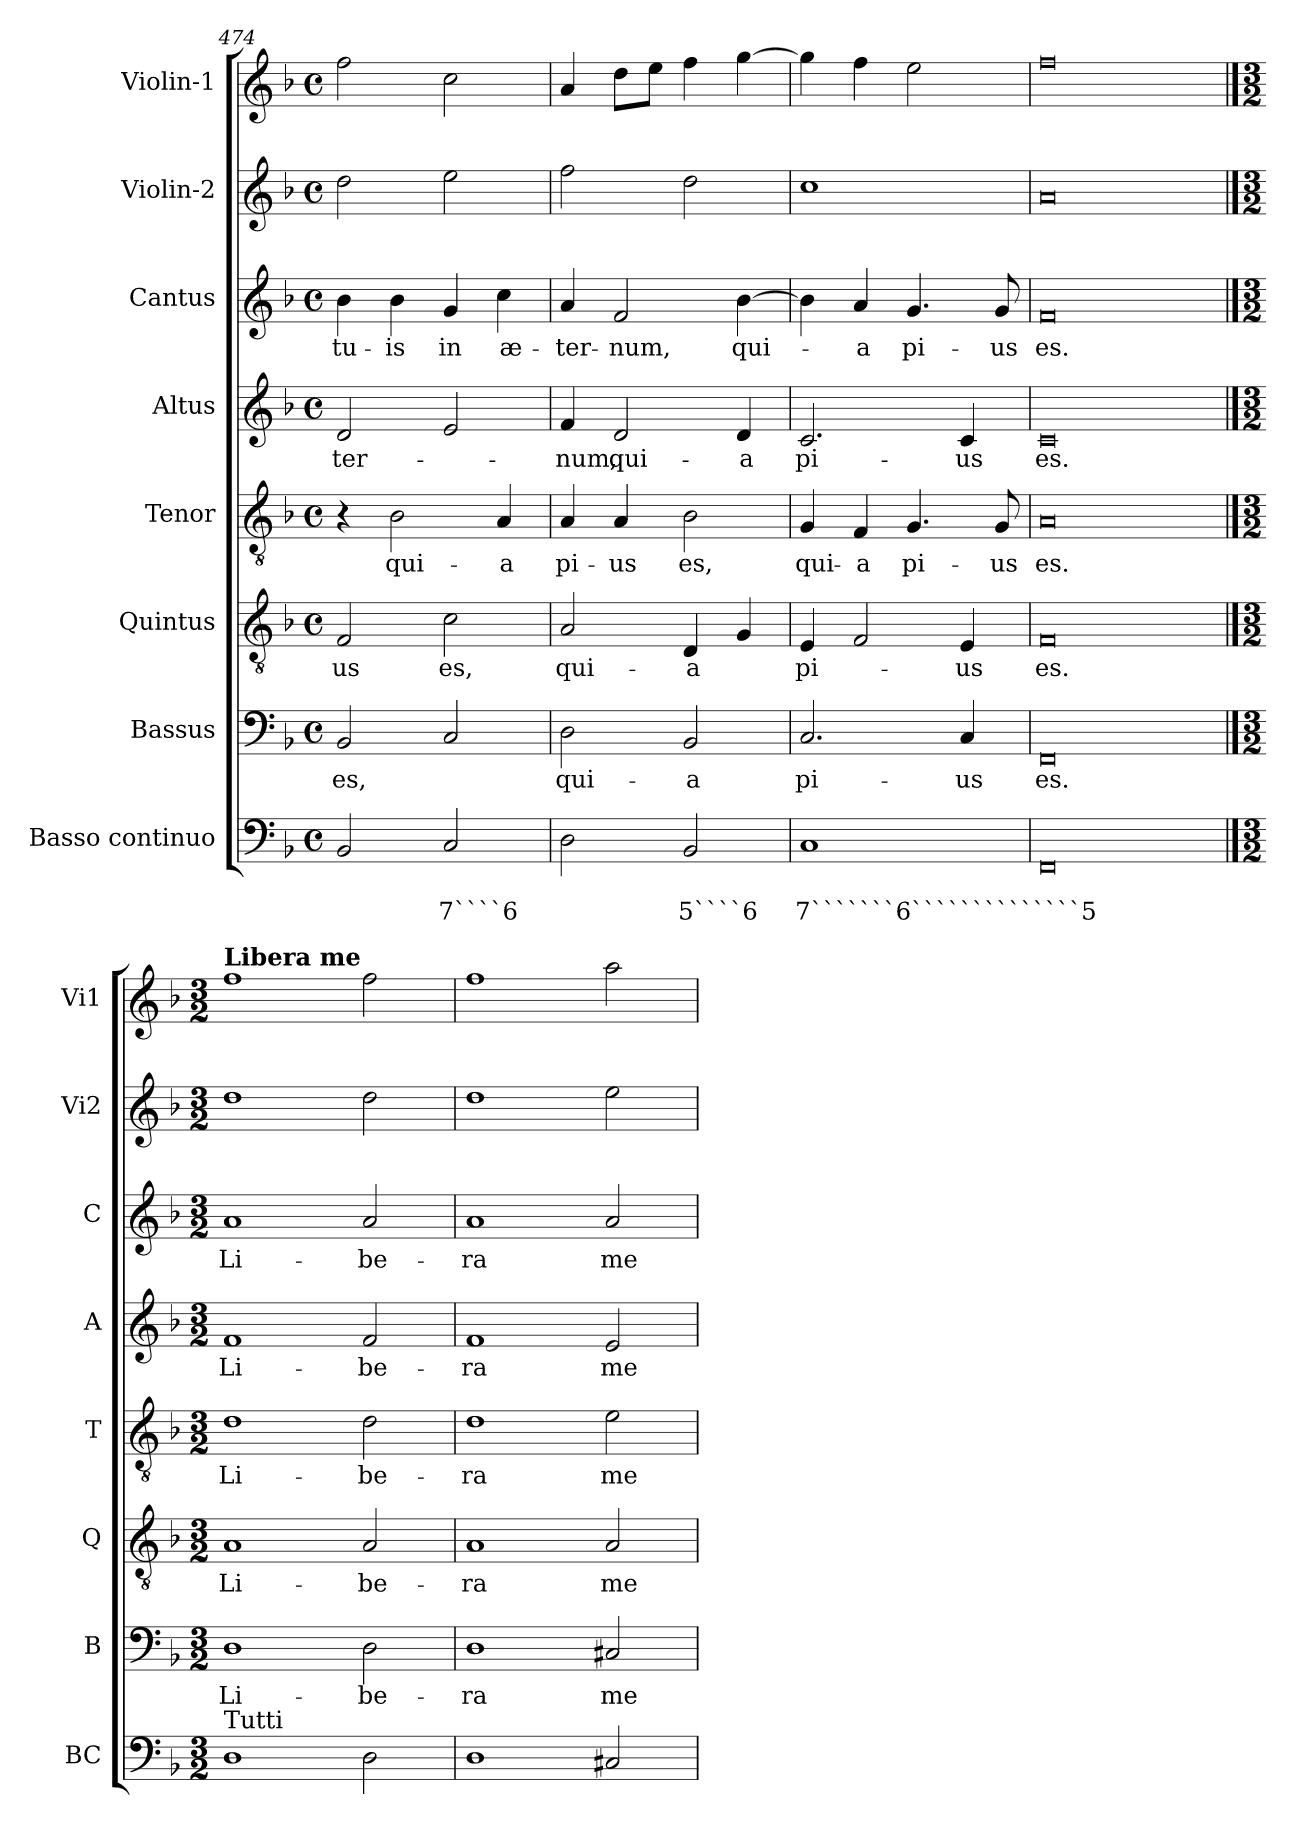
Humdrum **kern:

**kern	**text	**text	**kern	**text	**kern	**text	**kern	**text	**kern	**text	**kern	**text	**kern	**kern
*part8	*part8	*part8	*part7	*part7	*part6	*part6	*part5	*part5	*part4	*part4	*part3	*part3	*part2	*part1
*staff8	*staff8	*staff8	*staff7	*staff7	*staff6	*staff6	*staff5	*staff5	*staff4	*staff4	*staff3	*staff3	*staff2	*staff1
*I"Basso continuo	*	*	*I"Bassus	*	*I"Quintus	*	*I"Tenor	*	*I"Altus	*	*I"Cantus	*	*I"Violin-2	*I"Violin-1
*I'BC	*	*	*I'B	*	*I'Q	*	*I'T	*	*I'A	*	*I'C	*	*I'Vi2	*I'Vi1
*clefF4	*	*	*clefF4	*	*clefGv2	*	*clefGv2	*	*clefG2	*	*clefG2	*	*clefG2	*clefG2
*k[b-]	*	*	*k[b-]	*	*k[b-]	*	*k[b-]	*	*k[b-]	*	*k[b-]	*	*k[b-]	*k[b-]
*F:	*	*	*F:	*	*F:	*	*F:	*	*F:	*	*F:	*	*F:	*F:
*M4/4	*	*	*M4/4	*	*M4/4	*	*M4/4	*	*M4/4	*	*M4/4	*	*M4/4	*M4/4
*met(c)	*	*	*met(c)	*	*met(c)	*	*met(c)	*	*met(c)	*	*met(c)	*	*met(c)	*met(c)
=474	=474	=474	=474	=474	=474	=474	=474	=474	=474	=474	=474	=474	=474	=474
!	!	!	!	!LO:LY:b	!	!LO:LY:b	!	!	!	!LO:LY:b	!	!LO:LY:b	!	!
2BB-/	.	.	2BB-/	es,	2F/	-us	4r	.	2d/	-ter-	4b-\	tu-	2dd\	2ff\
!	!	!	!	!	!	!	!	!LO:LY:b	!	!	!	!LO:LY:b	!	!
.	.	.	.	.	.	.	2B-\	qui-	.	.	4b-\	-is	.	.
!	!	!LO:LY:b	!	!	!	!LO:LY:b	!	!	!	!	!	!LO:LY:b	!	!
2C/	.	7````6	2C/	.	2c\	es,	.	.	2e/	.	4g/	in	2ee\	2cc\
!	!	!	!	!	!	!	!	!LO:LY:b	!	!	!	!LO:LY:b	!	!
.	.	.	.	.	.	.	4A/	-a	.	.	4cc\	æ-	.	.
=475	=475	=475	=475	=475	=475	=475	=475	=475	=475	=475	=475	=475	=475	=475
!	!	!	!	!LO:LY:b	!	!LO:LY:b	!	!LO:LY:b	!	!LO:LY:b	!	!LO:LY:b	!	!
2D\	.	.	2D\	qui-	2A/	qui-	4A/	pi-	4f/	-num,	4a/	-ter-	2ff\	4a/
!	!	!	!	!	!	!	!	!LO:LY:b	!	!LO:LY:b	!	!LO:LY:b	!	!
.	.	.	.	.	.	.	4A/	-us	2d/	qui-	2f/	-num,	.	8dd\L
.	.	.	.	.	.	.	.	.	.	.	.	.	.	8ee\J
!	!	!LO:LY:b	!	!LO:LY:b	!	!LO:LY:b	!	!LO:LY:b	!	!	!	!	!	!
2BB-/	.	5````6	2BB-/	-a	4D/	-a	2B-\	es,	.	.	.	.	2dd\	4ff\
!	!	!	!	!	!	!	!	!	!	!LO:LY:b	!	!LO:LY:b	!	!
.	.	.	.	.	4G/	.	.	.	4d/	-a	[4b-\	qui-	.	[4gg\
=476	=476	=476	=476	=476	=476	=476	=476	=476	=476	=476	=476	=476	=476	=476
!	!	!LO:LY:b	!	!LO:LY:b	!	!LO:LY:b	!	!LO:LY:b	!	!LO:LY:b	!	!	!	!
1C	.	7```````6``````````````5	2.C/	pi-	4E/	pi-	4G/	qui-	2.c/	pi-	4b-\]	.	1cc	4gg\]
!	!	!	!	!	!	!	!	!LO:LY:b	!	!	!	!LO:LY:b	!	!
.	.	.	.	.	2F/	.	4F/	-a	.	.	4a/	-a	.	4ff\
!	!	!	!	!	!	!	!	!LO:LY:b	!	!	!	!LO:LY:b	!	!
.	.	.	.	.	.	.	4.G/	pi-	.	.	4.g/	pi-	.	2ee\
!	!	!	!	!LO:LY:b	!	!LO:LY:b	!	!	!	!LO:LY:b	!	!	!	!
.	.	.	4C/	-us	4E/	-us	.	.	4c/	-us	.	.	.	.
!	!	!	!	!	!	!	!	!LO:LY:b	!	!	!	!LO:LY:b	!	!
.	.	.	.	.	.	.	8G/	-us	.	.	8g/	-us	.	.
=477	=477	=477	=477	=477	=477	=477	=477	=477	=477	=477	=477	=477	=477	=477
!	!	!	!	!LO:LY:b	!	!LO:LY:b	!	!LO:LY:b	!	!LO:LY:b	!	!LO:LY:b	!	!
0FF	.	.	0FF	es.	0F	es.	0A	es.	0c	es.	0f	es.	0a	0ff
!!LO:PB:g=z
==477X8	==477X8	==477X8	==477X8	==477X8	==477X8	==477X8	==477X8	==477X8	==477X8	==477X8	==477X8	==477X8	==477X8	==477X8
*M3/2	*	*	*M3/2	*	*M3/2	*	*M3/2	*	*M3/2	*	*M3/2	*	*M3/2	*M3/2
!	!	!	!	!	!	!	!	!	!	!	!	!	!	!LO:TX:a:B:t=Libera me
!LO:TX:a:t=Tutti	!	!	!	!	!	!	!	!	!	!	!	!	!	!
!	!	!	!	!LO:LY:b	!	!LO:LY:b	!	!LO:LY:b	!	!LO:LY:b	!	!LO:LY:b	!	!
1D	.	.	1D	Li-	1A	Li-	1d	Li-	1f	Li-	1a	Li-	1dd	1ff
!	!	!	!	!LO:LY:b	!	!LO:LY:b	!	!LO:LY:b	!	!LO:LY:b	!	!LO:LY:b	!	!
2D\	.	.	2D\	-be-	2A/	-be-	2d\	-be-	2f/	-be-	2a/	-be-	2dd\	2ff\
=478	=478	=478	=478	=478	=478	=478	=478	=478	=478	=478	=478	=478	=478	=478
!	!	!	!	!LO:LY:b	!	!LO:LY:b	!	!LO:LY:b	!	!LO:LY:b	!	!LO:LY:b	!	!
1D	.	.	1D	-ra	1A	-ra	1d	-ra	1f	-ra	1a	-ra	1dd	1ff
!	!	!	!	!LO:LY:b	!	!LO:LY:b	!	!LO:LY:b	!	!LO:LY:b	!	!LO:LY:b	!	!
2C#X/	.	.	2C#X/	me	2A/	me	2e\	me	2e/	me	2a/	me	2ee\	2aa\
=	=	=	=	=	=	=	=	=	=	=	=	=	=	=
*-	*-	*-	*-	*-	*-	*-	*-	*-	*-	*-	*-	*-	*-	*-
